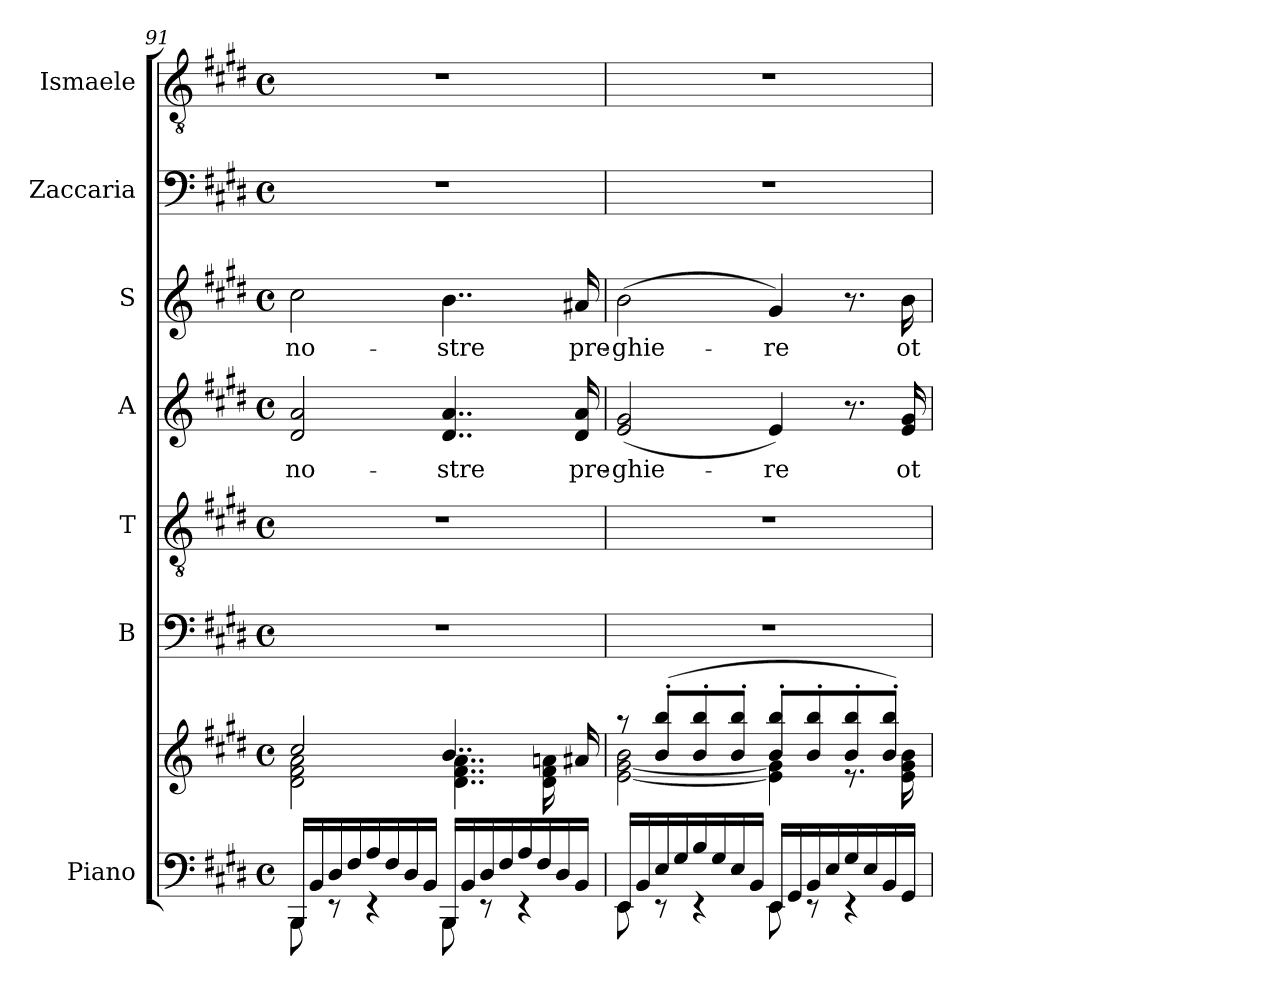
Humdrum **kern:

**kern	**kern	**kern	**kern	**kern	**text	**kern	**text	**kern	**kern
*part7	*part7	*part6	*part5	*part4	*part4	*part3	*part3	*part2	*part1
*staff8	*staff7	*staff6	*staff5	*staff4	*staff4	*staff3	*staff3	*staff2	*staff1
*I"Piano	*	*I"B	*I"T	*I"A	*	*I"S	*	*I"Zaccaria	*I"Ismaele
*I'Pno	*	*I'B	*I'T	*I'A	*	*I'S	*	*	*
!!LO:LB:g=z
*clefF4	*clefG2	*clefF4	*clefGv2	*clefG2	*	*clefG2	*	*clefF4	*clefGv2
*k[f#c#g#d#]	*k[f#c#g#d#]	*k[f#c#g#d#]	*k[f#c#g#d#]	*k[f#c#g#d#]	*	*k[f#c#g#d#]	*	*k[f#c#g#d#]	*k[f#c#g#d#]
*M4/4	*M4/4	*M4/4	*M4/4	*M4/4	*	*M4/4	*	*M4/4	*M4/4
*met(c)	*met(c)	*met(c)	*met(c)	*met(c)	*	*met(c)	*	*met(c)	*met(c)
=91	=91	=91	=91	=91	=91	=91	=91	=91	=91
*^	*^	*	*	*	*	*	*	*	*
!	!	!	!	!	!	!	!LO:LY:b	!	!LO:LY:b	!	!
16BBB/LL	8BBB\	2cc#/	2d#\ 2f#\ 2a\	1r	1r	2d#/ 2a/	no-	2cc#\	no-	1r	1r
16BB/	.	.	.	.	.	.	.	.	.	.	.
16D#/	8rEE	.	.	.	.	.	.	.	.	.	.
16F#/	.	.	.	.	.	.	.	.	.	.	.
16A/	4rEE	.	.	.	.	.	.	.	.	.	.
16F#/	.	.	.	.	.	.	.	.	.	.	.
16D#/	.	.	.	.	.	.	.	.	.	.	.
16BB/JJ	.	.	.	.	.	.	.	.	.	.	.
!	!	!	!	!	!	!	!LO:LY:b	!	!LO:LY:b	!	!
16BBB/LL	8BBB\	4..b/	4..d#\ 4..f#\ 4..a\	.	.	4..d#/ 4..a/	-stre	4..b\	-stre	.	.
16BB/	.	.	.	.	.	.	.	.	.	.	.
16D#/	8rEE	.	.	.	.	.	.	.	.	.	.
16F#/	.	.	.	.	.	.	.	.	.	.	.
16A/	4rEE	.	.	.	.	.	.	.	.	.	.
16F#/	.	.	.	.	.	.	.	.	.	.	.
16D#/	.	.	.	.	.	.	.	.	.	.	.
!	!	!	!	!	!	!	!LO:LY:b	!	!LO:LY:b	!	!
16BB/JJ	.	16a#X/	16d#\ 16f#\ 16an\	.	.	16d#/ 16a/	pre-	16a#X/	pre-	.	.
=92	=92	=92	=92	=92	=92	=92	=92	=92	=92	=92	=92
!	!	!	!	!	!	!	!LO:LY:b	!	!LO:LY:b	!	!
16EE/LL	8EE\	8raa	[2e\ [2g#\ 2b\	1r	1r	(>2e/ 2g#/	-ghie-	(2b\	-ghie-	1r	1r
16BB/	.	.	.	.	.	.	.	.	.	.	.
16E/	8rEE	(>8b/' 8bb/'L	.	.	.	.	.	.	.	.	.
16G#/	.	.	.	.	.	.	.	.	.	.	.
16B/	4rEE	8b/' 8bb/'	.	.	.	.	.	.	.	.	.
16G#/	.	.	.	.	.	.	.	.	.	.	.
16E/	.	8b/' 8bb/'J	.	.	.	.	.	.	.	.	.
16BB/JJ	.	.	.	.	.	.	.	.	.	.	.
!	!	!	!	!	!	!	!LO:LY:b	!	!LO:LY:b	!	!
16EE/LL	8EE\	8b/' 8bb/'L	4e\] 4g#\]	.	.	4e/)	-re	4g#/)	-re	.	.
16GG#/	.	.	.	.	.	.	.	.	.	.	.
16BB/	8rEE	8b/' 8bb/'	.	.	.	.	.	.	.	.	.
16E/	.	.	.	.	.	.	.	.	.	.	.
16G#/	4rEE	8b/' 8bb/'	8.re	.	.	8.r	.	8.r	.	.	.
16E/	.	.	.	.	.	.	.	.	.	.	.
16BB/	.	8b/' 8bb/'J)	.	.	.	.	.	.	.	.	.
!	!	!	!	!	!	!	!LO:LY:b	!	!LO:LY:b	!	!
16GG#/JJ	.	.	16e\ 16g#\ 16b\	.	.	16e/ 16g#/	ot-	16b\	ot-	.	.
*v	*v	*	*	*	*	*	*	*	*	*	*
*	*v	*v	*	*	*	*	*	*	*	*
=	=	=	=	=	=	=	=	=	=
*-	*-	*-	*-	*-	*-	*-	*-	*-	*-
